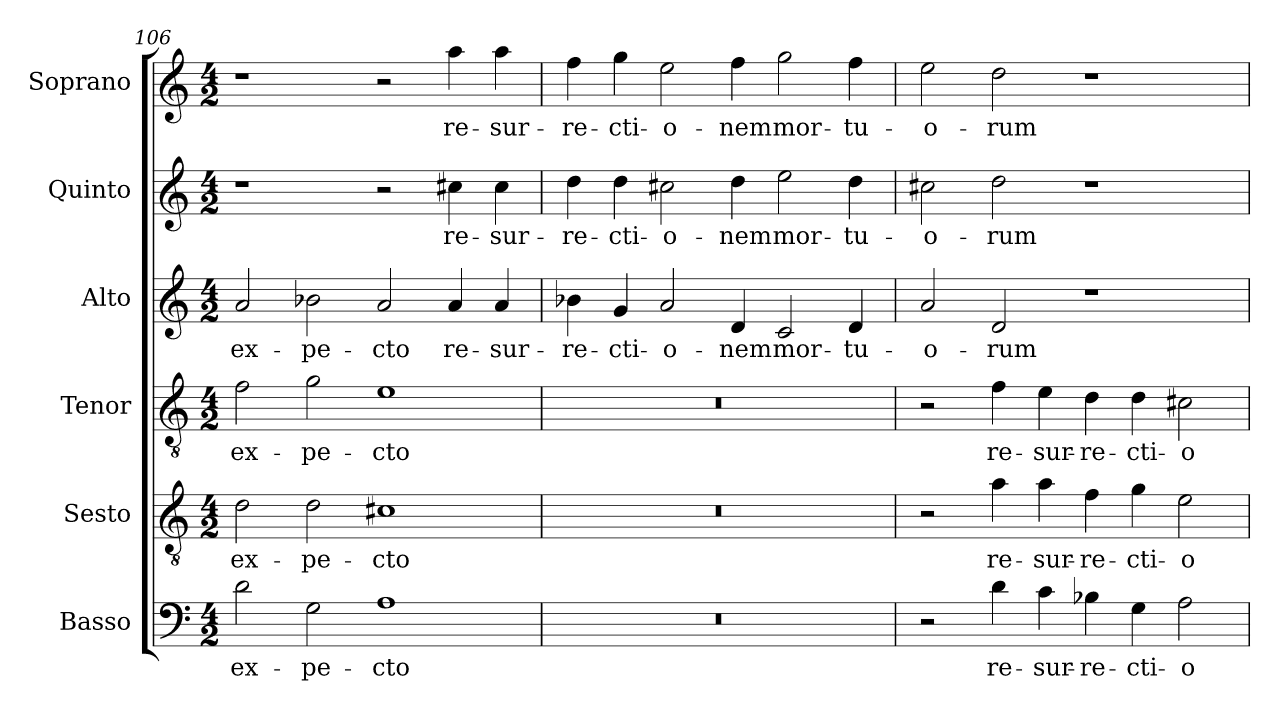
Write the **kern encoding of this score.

**kern	**text	**kern	**text	**kern	**text	**kern	**text	**kern	**text	**kern	**text
*part6	*part6	*part5	*part5	*part4	*part4	*part3	*part3	*part2	*part2	*part1	*part1
*staff6	*staff6	*staff5	*staff5	*staff4	*staff4	*staff3	*staff3	*staff2	*staff2	*staff1	*staff1
*I"Basso	*	*I"Sesto	*	*I"Tenor	*	*I"Alto	*	*I"Quinto	*	*I"Soprano	*
*	*	*	*	*I'T.	*	*I'A.	*	*	*	*I'Sop.	*
*clefF4	*	*clefGv2	*	*clefGv2	*	*clefG2	*	*clefG2	*	*clefG2	*
*	*	*ITrd7c12	*	*ITrd7c12	*	*	*	*	*	*	*
*k[]	*	*k[]	*	*k[]	*	*k[]	*	*k[]	*	*k[]	*
*C:	*	*C:	*	*C:	*	*C:	*	*C:	*	*C:	*
*M4/2	*	*M4/2	*	*M4/2	*	*M4/2	*	*M4/2	*	*M4/2	*
=106	=106	=106	=106	=106	=106	=106	=106	=106	=106	=106	=106
!	!LO:LY:b:color=#000000	!	!	!	!	!	!	!	!	!	!
!	!	!	!LO:LY:b:color=#000000	!	!	!	!	!	!	!	!
!	!	!	!	!	!LO:LY:b:color=#000000	!	!	!	!	!	!
!	!	!	!	!	!	!	!LO:LY:b:color=#000000	!	!	!	!
2di\	ex-	2Di\	ex-	2Fi\	ex-	2ai/	ex-	1r	.	1r	.
!	!LO:LY:b:color=#000000	!	!	!	!	!	!	!	!	!	!
!	!	!	!LO:LY:b:color=#000000	!	!	!	!	!	!	!	!
!	!	!	!	!	!LO:LY:b:color=#000000	!	!	!	!	!	!
!	!	!	!	!	!	!	!LO:LY:b:color=#000000	!	!	!	!
2Gi\	-pe-	2Di\	-pe-	2Gi\	-pe-	2b-Xi\	-pe-	.	.	.	.
!	!LO:LY:b:color=#000000	!	!	!	!	!	!	!	!	!	!
!	!	!	!LO:LY:b:color=#000000	!	!	!	!	!	!	!	!
!	!	!	!	!	!LO:LY:b:color=#000000	!	!	!	!	!	!
!	!	!	!	!	!	!	!LO:LY:b:color=#000000	!	!	!	!
1Ai	-cto	1C#Xi	-cto	1Ei	-cto	2ai/	-cto	2r	.	2r	.
!	!	!	!	!	!	!	!LO:LY:b:color=#000000	!	!	!	!
!	!	!	!	!	!	!	!	!	!LO:LY:b:color=#000000	!	!
!	!	!	!	!	!	!	!	!	!	!	!LO:LY:b:color=#000000
.	.	.	.	.	.	4ai/	re-	4cc#Xi\	re-	4aai\	re-
!	!	!	!	!	!	!	!LO:LY:b:color=#000000	!	!	!	!
!	!	!	!	!	!	!	!	!	!LO:LY:b:color=#000000	!	!
!	!	!	!	!	!	!	!	!	!	!	!LO:LY:b:color=#000000
.	.	.	.	.	.	4ai/	-sur-	4cc#i\	-sur-	4aai\	-sur-
=107	=107	=107	=107	=107	=107	=107	=107	=107	=107	=107	=107
!LO:N:vis=1	!	!LO:N:vis=1	!	!LO:N:vis=1	!	!	!	!	!	!	!
!	!	!	!	!	!	!	!LO:LY:b:color=#000000	!	!	!	!
!	!	!	!	!	!	!	!	!	!LO:LY:b:color=#000000	!	!
!	!	!	!	!	!	!	!	!	!	!	!LO:LY:b:color=#000000
0r	.	0r	.	0r	.	4b-Xi\	-re-	4ddi\	-re-	4ffi\	-re-
!	!	!	!	!	!	!	!LO:LY:b:color=#000000	!	!	!	!
!	!	!	!	!	!	!	!	!	!LO:LY:b:color=#000000	!	!
!	!	!	!	!	!	!	!	!	!	!	!LO:LY:b:color=#000000
.	.	.	.	.	.	4gi/	-cti-	4ddi\	-cti-	4ggi\	-cti-
!	!	!	!	!	!	!	!LO:LY:b:color=#000000	!	!	!	!
!	!	!	!	!	!	!	!	!	!LO:LY:b:color=#000000	!	!
!	!	!	!	!	!	!	!	!	!	!	!LO:LY:b:color=#000000
.	.	.	.	.	.	2ai/	-o-	2cc#Xi\	-o-	2eei\	-o-
!	!	!	!	!	!	!	!LO:LY:b:color=#000000	!	!	!	!
!	!	!	!	!	!	!	!	!	!LO:LY:b:color=#000000	!	!
!	!	!	!	!	!	!	!	!	!	!	!LO:LY:b:color=#000000
.	.	.	.	.	.	4di/	-nem	4ddi\	-nem	4ffi\	-nem
!	!	!	!	!	!	!	!LO:LY:b:color=#000000	!	!	!	!
!	!	!	!	!	!	!	!	!	!LO:LY:b:color=#000000	!	!
!	!	!	!	!	!	!	!	!	!	!	!LO:LY:b:color=#000000
.	.	.	.	.	.	2ci/	mor-	2eei\	mor-	2ggi\	mor-
!	!	!	!	!	!	!	!LO:LY:b:color=#000000	!	!	!	!
!	!	!	!	!	!	!	!	!	!LO:LY:b:color=#000000	!	!
!	!	!	!	!	!	!	!	!	!	!	!LO:LY:b:color=#000000
.	.	.	.	.	.	4di/	-tu-	4ddi\	-tu-	4ffi\	-tu-
!!LO:PB:g=z
=108	=108	=108	=108	=108	=108	=108	=108	=108	=108	=108	=108
!	!	!	!	!	!	!	!LO:LY:b:color=#000000	!	!	!	!
!	!	!	!	!	!	!	!	!	!LO:LY:b:color=#000000	!	!
!	!	!	!	!	!	!	!	!	!	!	!LO:LY:b:color=#000000
2r	.	2r	.	2r	.	2ai/	-o-	2cc#Xi\	-o-	2eei\	-o-
!	!LO:LY:b:color=#000000	!	!	!	!	!	!	!	!	!	!
!	!	!	!LO:LY:b:color=#000000	!	!	!	!	!	!	!	!
!	!	!	!	!	!LO:LY:b:color=#000000	!	!	!	!	!	!
!	!	!	!	!	!	!	!LO:LY:b:color=#000000	!	!	!	!
!	!	!	!	!	!	!	!	!	!LO:LY:b:color=#000000	!	!
!	!	!	!	!	!	!	!	!	!	!	!LO:LY:b:color=#000000
4di\	re-	4Ai\	re-	4Fi\	re-	2di/	-rum	2ddi\	-rum	2ddi\	-rum
!	!LO:LY:b:color=#000000	!	!	!	!	!	!	!	!	!	!
!	!	!	!LO:LY:b:color=#000000	!	!	!	!	!	!	!	!
!	!	!	!	!	!LO:LY:b:color=#000000	!	!	!	!	!	!
4ci\	-sur-	4Ai\	-sur-	4Ei\	-sur-	.	.	.	.	.	.
!	!LO:LY:b:color=#000000	!	!	!	!	!	!	!	!	!	!
!	!	!	!LO:LY:b:color=#000000	!	!	!	!	!	!	!	!
!	!	!	!	!	!LO:LY:b:color=#000000	!	!	!	!	!	!
4B-Xi\	-re-	4Fi\	-re-	4Di\	-re-	1r	.	1r	.	1r	.
!	!LO:LY:b:color=#000000	!	!	!	!	!	!	!	!	!	!
!	!	!	!LO:LY:b:color=#000000	!	!	!	!	!	!	!	!
!	!	!	!	!	!LO:LY:b:color=#000000	!	!	!	!	!	!
4Gi\	-cti-	4Gi\	-cti-	4Di\	-cti-	.	.	.	.	.	.
!	!LO:LY:b:color=#000000	!	!	!	!	!	!	!	!	!	!
!	!	!	!LO:LY:b:color=#000000	!	!	!	!	!	!	!	!
!	!	!	!	!	!LO:LY:b:color=#000000	!	!	!	!	!	!
2Ai\	-o-	2Ei\	-o-	2C#Xi\	-o-	.	.	.	.	.	.
=	=	=	=	=	=	=	=	=	=	=	=
*-	*-	*-	*-	*-	*-	*-	*-	*-	*-	*-	*-
